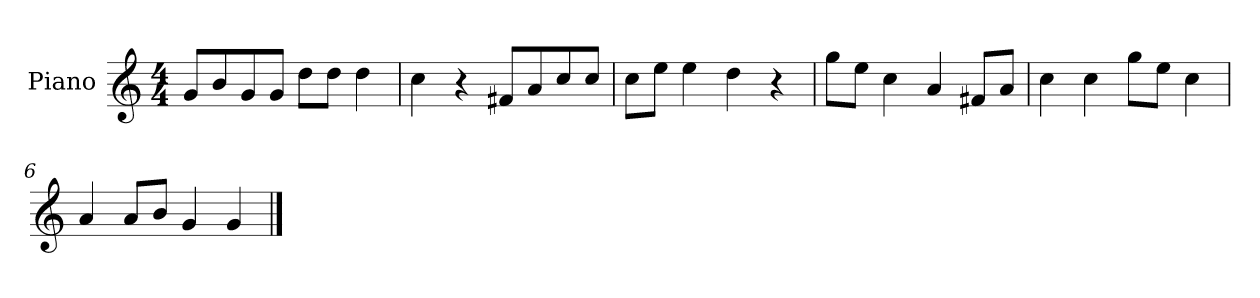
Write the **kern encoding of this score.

**kern
*part1
*staff1
*I"Piano
*I'P-no
*clefG2
*k[]
*M4/4
*MM90
=1
8g/L
8b/
8g/
8g/J
8dd\L
8dd\J
4dd\
=2
4cc\
4r
8f#X/L
8a/
8cc/
8cc/J
=3
8cc\L
8ee\J
4ee\
4dd\
4r
=4
8gg\L
8ee\J
4cc\
4a/
8f#X/L
8a/J
=5
4cc\
4cc\
8gg\L
8ee\J
4cc\
=6
4a/
8a/L
8b/J
4g/
4g/
==
*-
